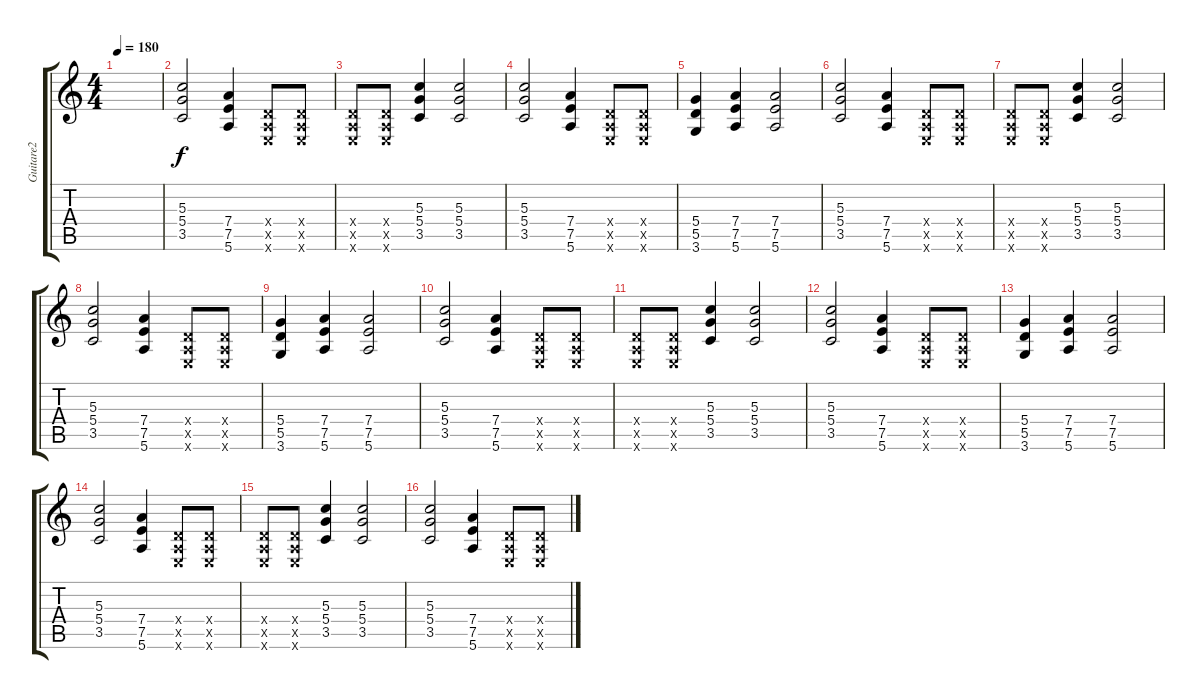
\track ("Guitare2" "Guitare2") {instrument overdrivenguitar}
\staff {score tabs}
\tuning (E4 B3 G3 D3 A2 E2) {hide}
\ts (4 4)
\tempo 180
\clef g2
\ks c
|
(5.3 5.4 3.5).2 (7.4 7.5 5.6).4 (0.4{x} 0.5{x} 0.6{x}).8 (0.4{x} 0.5{x} 0.6{x}).8 |
(0.4{x} 0.5{x} 0.6{x}).8 (0.4{x} 0.5{x} 0.6{x}).8 (5.3 5.4 3.5).4 (5.3 5.4 3.5).2 |
(5.3 5.4 3.5).2 (7.4 7.5 5.6).4 (0.4{x} 0.5{x} 0.6{x}).8 (0.4{x} 0.5{x} 0.6{x}).8 |
(5.4 5.5 3.6).4 (7.4 7.5 5.6).4 (7.4 7.5 5.6).2 |
(5.3 5.4 3.5).2 (7.4 7.5 5.6).4 (0.4{x} 0.5{x} 0.6{x}).8 (0.4{x} 0.5{x} 0.6{x}).8 |
(0.4{x} 0.5{x} 0.6{x}).8 (0.4{x} 0.5{x} 0.6{x}).8 (5.3 5.4 3.5).4 (5.3 5.4 3.5).2 |
(5.3 5.4 3.5).2 (7.4 7.5 5.6).4 (0.4{x} 0.5{x} 0.6{x}).8 (0.4{x} 0.5{x} 0.6{x}).8 |
(5.4 5.5 3.6).4 (7.4 7.5 5.6).4 (7.4 7.5 5.6).2 |
(5.3 5.4 3.5).2{volume 11} (7.4 7.5 5.6).4 (0.4{x} 0.5{x} 0.6{x}).8 (0.4{x} 0.5{x} 0.6{x}).8 |
(0.4{x} 0.5{x} 0.6{x}).8 (0.4{x} 0.5{x} 0.6{x}).8 (5.3 5.4 3.5).4 (5.3 5.4 3.5).2 |
(5.3 5.4 3.5).2 (7.4 7.5 5.6).4 (0.4{x} 0.5{x} 0.6{x}).8 (0.4{x} 0.5{x} 0.6{x}).8 |
(5.4 5.5 3.6).4 (7.4 7.5 5.6).4 (7.4 7.5 5.6).2 |
(5.3 5.4 3.5).2 (7.4 7.5 5.6).4 (0.4{x} 0.5{x} 0.6{x}).8 (0.4{x} 0.5{x} 0.6{x}).8 |
(0.4{x} 0.5{x} 0.6{x}).8 (0.4{x} 0.5{x} 0.6{x}).8 (5.3 5.4 3.5).4 (5.3 5.4 3.5).2 |
(5.3 5.4 3.5).2 (7.4 7.5 5.6).4 (0.4{x} 0.5{x} 0.6{x}).8 (0.4{x} 0.5{x} 0.6{x}).8
